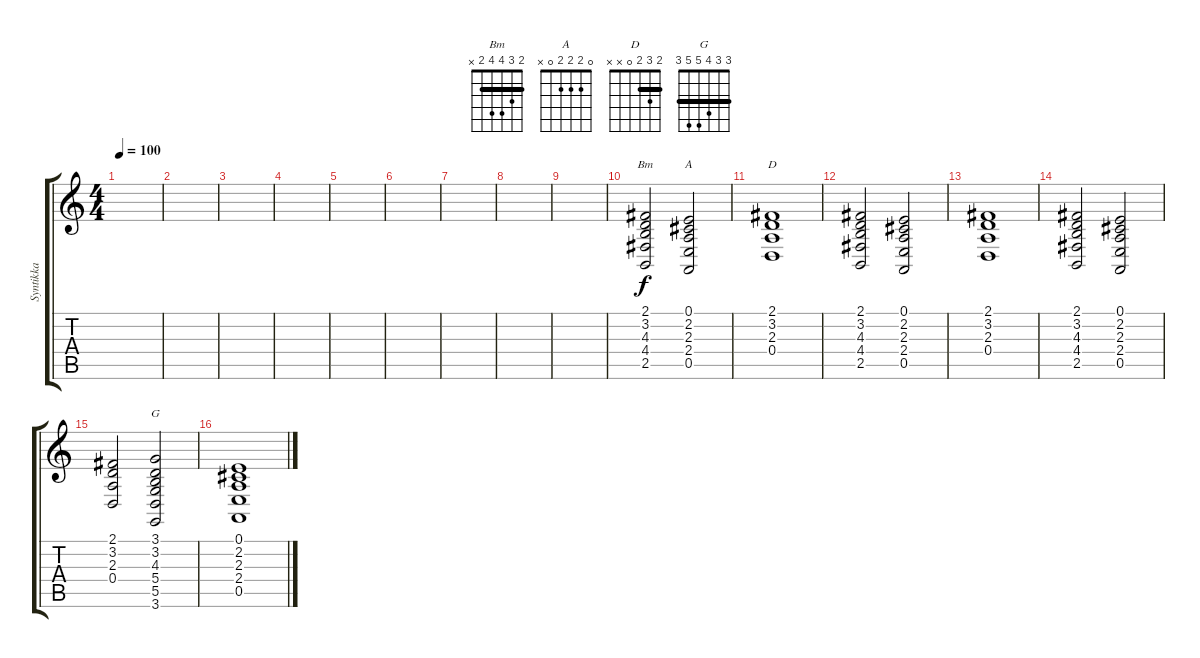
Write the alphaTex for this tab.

\track ("Syntikka" "Syntikka") {instrument pad7halo}
\staff {score tabs}
\tuning (E4 B3 G3 D3 A2 E2) {hide}
\chord ("Bm" 2 3 4 4 2 x) {barre 2}
\chord ("A" 0 2 2 2 0 x)
\chord ("D" 2 3 2 0 x x) {barre 2}
\chord ("G" 3 3 4 5 5 3) {barre 3}
\ts (4 4)
\tempo 100
\clef g2
\ks c
|
|
|
|
|
|
|
|
|
(2.1 3.2 4.3 4.4 2.5).2{ch "Bm"} (0.1 2.2 2.3 2.4 0.5).2{ch "A"} |
(2.1 3.2 2.3 0.4).1{ch "D"} |
(2.1 3.2 4.3 4.4 2.5).2 (0.1 2.2 2.3 2.4 0.5).2 |
(2.1 3.2 2.3 0.4).1 |
(2.1 3.2 4.3 4.4 2.5).2 (0.1 2.2 2.3 2.4 0.5).2 |
(2.1 3.2 2.3 0.4).2 (3.1 3.2 4.3 5.4 5.5 3.6).2{ch "G"} |
(0.1 2.2 2.3 2.4 0.5).1
